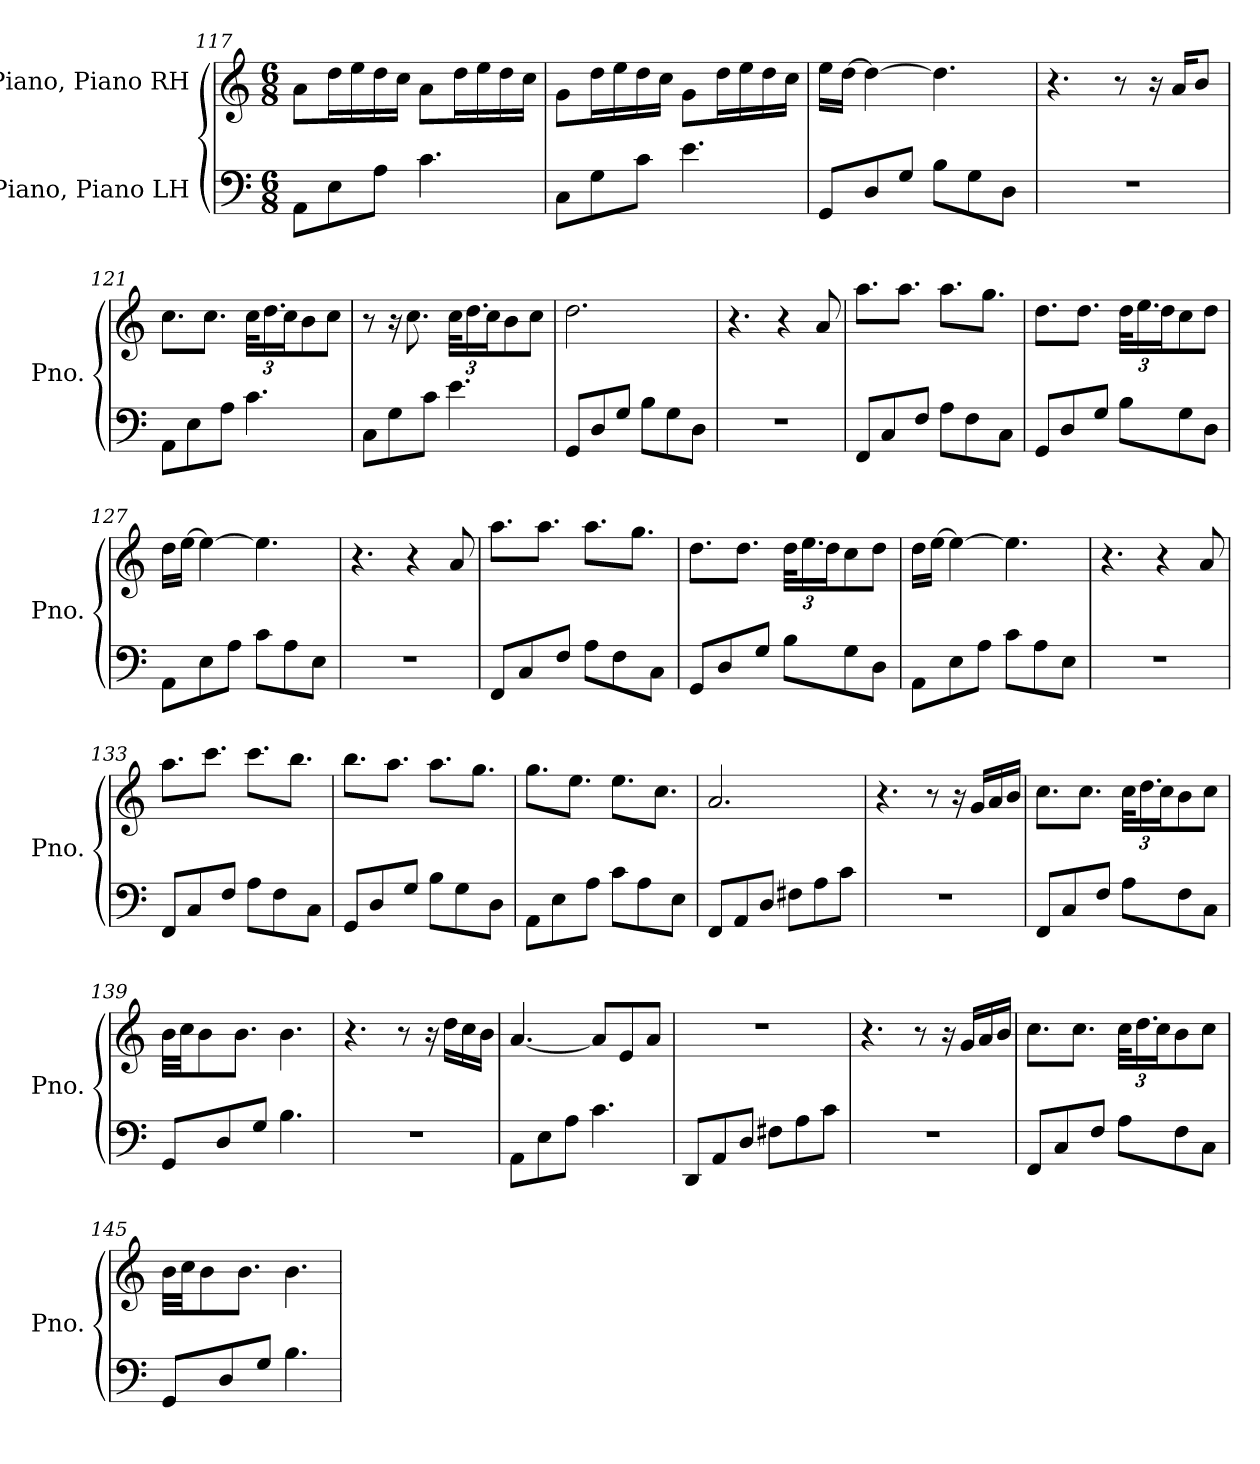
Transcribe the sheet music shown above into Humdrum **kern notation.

**kern	**kern
*part2	*part1
*staff2	*staff1
*I"Piano, Piano LH	*I"Piano, Piano RH
*I'Pno.	*I'Pno.
*clefF4	*clefG2
*k[]	*k[]
*M6/8	*M6/8
=117	=117
8AA\L	8a\L
8E\	16dd\L
.	16ee\
8A\J	16dd\
.	16cc\JJ
4.c\	8a\L
.	16dd\L
.	16ee\
.	16dd\
.	16cc\JJ
!!LO:PB:g=z
=118	=118
8C\L	8g\L
8G\	16dd\L
.	16ee\
8c\J	16dd\
.	16cc\JJ
4.e\	8g\L
.	16dd\L
.	16ee\
.	16dd\
.	16cc\JJ
=119	=119
8GG/L	16ee\LL
.	[16dd\JJ
8D/	4dd\_
8G/J	.
8B\L	4.dd\]
8G\	.
8D\J	.
=120	=120
2.r	4.r
.	8r
.	16r
.	16a/KL
.	8b/J
=121	=121
8AA\L	8.cc\L
8E\	.
.	8.cc\J
8A\J	.
*	*Xbrackettup
4.c\	48cc\KLL
.	24.dd\
.	24cc\J
.	8b\
.	8cc\J
=122	=122
8C\L	8r
8G\	16r
.	8.cc\
8c\J	.
4.e\	48cc\KLL
.	24.dd\
.	24cc\J
.	8b\
.	8cc\J
!!LO:LB:g=z
=123	=123
8GG/L	2.dd\
8D/	.
8G/J	.
8B\L	.
8G\	.
8D\J	.
=124	=124
2.r	4.r
.	4r
.	8a/
=125	=125
8FF/L	8.aa\L
8C/	.
.	8.aa\J
8F/J	.
8A\L	8.aa\L
8F\	.
.	8.gg\J
8C\J	.
=126	=126
8GG/L	8.dd\L
8D/	.
.	8.dd\J
8G/J	.
8B\L	48dd\KLL
.	24.ee\
.	24dd\J
8G\	8cc\
8D\J	8dd\J
=127	=127
8AA\L	16dd\LL
.	[16ee\JJ
8E\	4ee\_
8A\J	.
8c\L	4.ee\]
8A\	.
8E\J	.
=128	=128
2.r	4.r
.	4r
.	8a/
!!LO:LB:g=z
=129	=129
8FF/L	8.aa\L
8C/	.
.	8.aa\J
8F/J	.
8A\L	8.aa\L
8F\	.
.	8.gg\J
8C\J	.
=130	=130
8GG/L	8.dd\L
8D/	.
.	8.dd\J
8G/J	.
8B\L	48dd\KLL
.	24.ee\
.	24dd\J
8G\	8cc\
8D\J	8dd\J
=131	=131
8AA\L	16dd\LL
.	[16ee\JJ
8E\	4ee\_
8A\J	.
8c\L	4.ee\]
8A\	.
8E\J	.
=132	=132
2.r	4.r
.	4r
.	8a/
=133	=133
8FF/L	8.aa\L
8C/	.
.	8.ccc\J
8F/J	.
8A\L	8.ccc\L
8F\	.
.	8.bb\J
8C\J	.
=134	=134
8GG/L	8.bb\L
8D/	.
.	8.aa\J
8G/J	.
8B\L	8.aa\L
8G\	.
.	8.gg\J
8D\J	.
!!LO:LB:g=z
=135	=135
8AA\L	8.gg\L
8E\	.
.	8.ee\J
8A\J	.
8c\L	8.ee\L
8A\	.
.	8.cc\J
8E\J	.
=136	=136
8FF/L	2.a/
8AA/	.
8D/J	.
8F#X\L	.
8A\	.
8c\J	.
=137	=137
2.r	4.r
.	8r
.	16r
.	16g/LL
.	16a/
.	16b/JJ
=138	=138
8FF/L	8.cc\L
8C/	.
.	8.cc\J
8F/J	.
8A\L	48cc\KLL
.	24.dd\
.	24cc\J
8F\	8b\
8C\J	8cc\J
=139	=139
8GG/L	32b\LLL
.	32cc\JJ
.	8b\
8D/	.
.	8.b\J
8G/J	.
4.B\	4.b\
=140	=140
2.r	4.r
.	8r
.	16r
.	16dd\LL
.	16cc\
.	16b\JJ
!!LO:LB:g=z
=141	=141
8AA\L	[4.a/
8E\	.
8A\J	.
4.c\	8a/L]
.	8e/
.	8a/J
=142	=142
8DD/L	2.r
8AA/	.
8D/J	.
8F#X\L	.
8A\	.
8c\J	.
=143	=143
2.r	4.r
.	8r
.	16r
.	16g/LL
.	16a/
.	16b/JJ
=144	=144
8FF/L	8.cc\L
8C/	.
.	8.cc\J
8F/J	.
8A\L	48cc\KLL
.	24.dd\
.	24cc\J
8F\	8b\
8C\J	8cc\J
=145	=145
8GG/L	32b\LLL
.	32cc\JJ
.	8b\
8D/	.
.	8.b\J
8G/J	.
4.B\	4.b\
=	=
*-	*-
